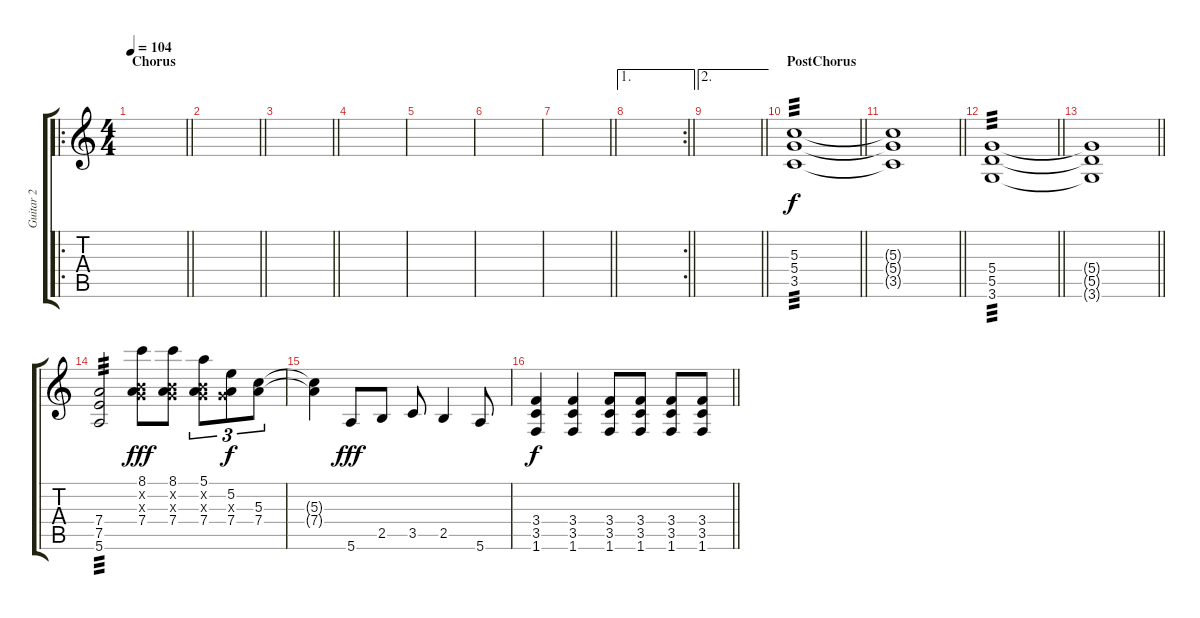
\track ("Guitar 2" "Guitar 2") {instrument overdrivenguitar}
\staff {score tabs}
\tuning (E4 B3 G3 D3 A2 E2) {hide}
\ro
\ts (4 4)
\section ("" "Chorus")
\tempo 104
\clef g2
\barLineRight lightlight
\ks c
|
\barLineRight lightlight
|
\barLineRight lightlight
|
|
|
|
\barLineRight lightlight
|
\ae 1
\rc 2
\barLineRight lightlight
|
\ae 2
\barLineRight lightlight
|
\section ("" "PostChorus")
\barLineRight lightlight
(5.3 5.4 3.5).1{tp 3} |
\barLineRight lightlight
(5.3{t} 5.4{t} 3.5{t}).1 |
\barLineRight lightlight
(5.4 5.5 3.6).1{tp 3} |
\barLineRight lightlight
(5.4{t} 5.5{t} 3.6{t}).1 |
(7.4 7.5 5.6).2{tp 3} (8.1 0.2{x} 0.3{x} 7.4).8{dy fff} (8.1 0.2{x} 0.3{x} 7.4).8 (5.1 0.2{x} 0.3{x} 7.4).8{tu (3 2)} (5.2 0.3{x} 7.4).8{tu (3 2) dy f} (5.3 7.4).8{tu (3 2)} |
(5.3{t} 7.4{t}).4 5.6.8{dy fff} 2.5.8 3.5.8 2.5.4 5.6.8 |
\barLineRight lightlight
(3.4 3.5 1.6).4{dy f} (3.4 3.5 1.6).4 (3.4 3.5 1.6).8 (3.4 3.5 1.6).8 (3.4 3.5 1.6).8 (3.4 3.5 1.6).8
